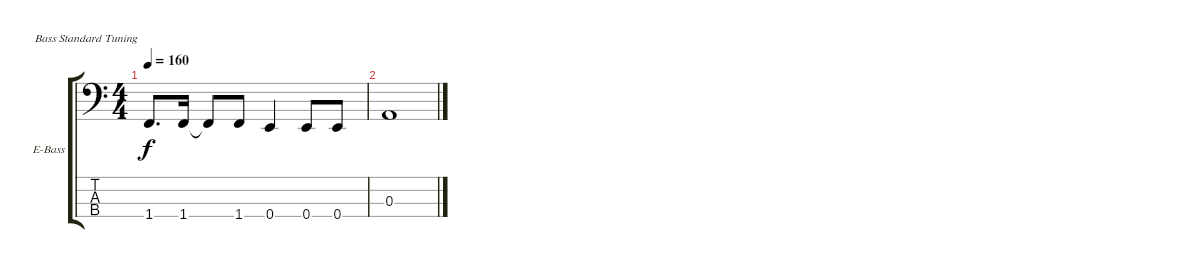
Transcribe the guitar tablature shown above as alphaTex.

\defaultSystemsLayout 4
\bracketExtendMode groupsimilarinstruments
\firstSystemTrackNameOrientation horizontal
\otherSystemsTrackNameOrientation horizontal
\track ("Bass" "E-Bass") {instrument electricbassfinger}
\staff {score tabs}
\tuning (G2 D2 A1 E1)
\ts (4 4)
\tempo 160
\clef f4
\ks c
1.4.8{d dy f} 1.4.16 1.4{t}.8 1.4.8 0.4.4 0.4.8 0.4.8 |
0.3.1
